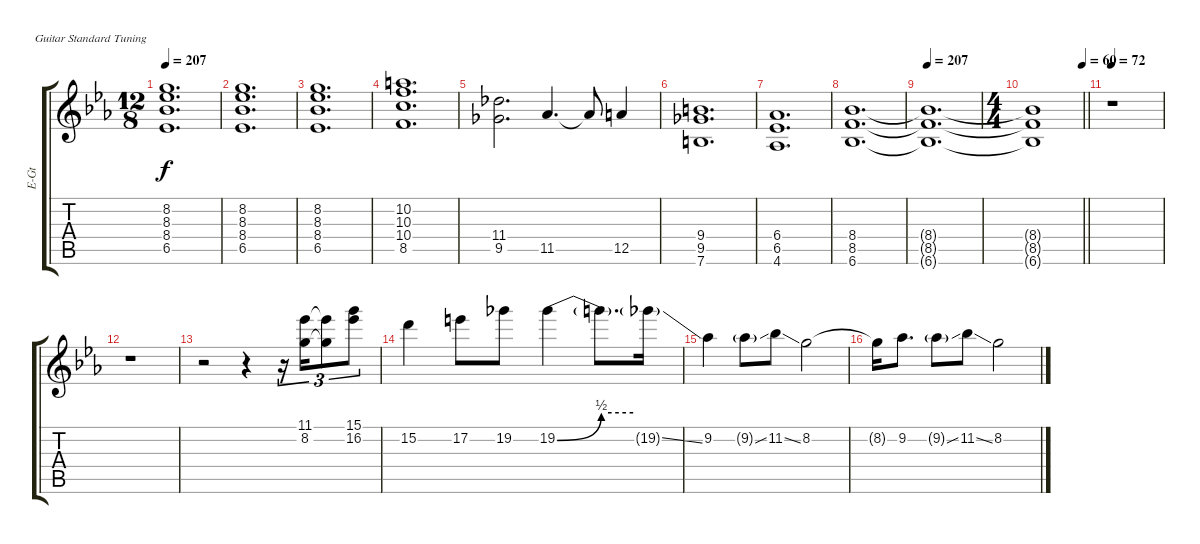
\bracketExtendMode groupsimilarinstruments
\otherSystemsTrackNameOrientation horizontal
\track ("Gtr 2" "E-Gt") {instrument distortionguitar}
\staff {score tabs}
\tuning (E4 B3 G3 D3 A2 E2)
\ts (12 8)
\tempo 207
\clef g2
\ks eb
(8.2{acc forcenatural} 8.3{acc b} 8.4{acc b} 6.5{acc b}).1{d dy f beam Down} |
(8.2{acc forcenatural} 8.3{acc b} 8.4{acc b} 6.5{acc b}).1{d beam Down} |
(8.2{acc forcenatural} 8.3{acc b} 8.4{acc b} 6.5{acc b}).1{d beam Down} |
(10.2{acc forcenatural} 10.3{acc forcenatural} 10.4{acc forcenatural} 8.5{acc forcenatural}).1{d beam Down} |
(11.4{acc b} 9.5{acc b}).2{d beam Down} 11.5{acc b}.4{d beam Up} 11.5{t acc b}.8{beam Up} 12.5{acc forcenatural}.4{beam Up} |
(9.4{acc forcenatural} 9.5{acc b} 7.6{acc forcenatural}).1{d beam Up} |
(6.4{acc b} 6.5{acc b} 4.6{acc b}).1{d beam Up} |
(8.4{acc b} 8.5{acc forcenatural} 6.6{acc b}).1{d beam Up} |
\tempo 207
(8.4{t acc b} 8.5{t acc forcenatural} 6.6{t acc b}).1{d beam Up} |
\ts (4 4)
\tempo (60 1)
\barLineRight lightlight
(8.4{t acc b} 8.5{t acc forcenatural} 6.6{t acc b}).1{beam Up} |
\tempo 72
r.1{beam Down} |
r.1{beam Down} |
r.2{beam Down} r.4{beam Down} r.16{tu (3 2) beam Down} (8.2{acc forcenatural} 11.1{acc b}).16{tu (3 2) beam Down} (8.2{t acc forcenatural} 11.1{t acc b}).8{tu (3 2) beam Down} (16.2{acc b} 15.1{acc forcenatural}).8{tu (3 2) beam Down} |
15.2{acc forcenatural}.4{beam Down} 17.2{acc forcenatural}.8{beam Down} 19.2{acc b}.8{beam Down} 19.2{be (bend 0 0 60 2) acc b}.4{beam Down} 19.2{be (hold 0 2 60 2) t}.8{d beam Down} 19.2{ss g acc b}.16{beam Down} |
9.2{acc b}.4{beam Down} 9.2{ss g acc b}.8{beam Down} 11.2{ss acc b}.8{beam Down} 8.2{acc forcenatural}.2{beam Down} |
8.2{t acc forcenatural}.16{beam Down} 9.2{acc b}.8{d beam Down} 9.2{ss g acc b}.8{beam Down} 11.2{ss acc b}.8{beam Down} 8.2{acc forcenatural}.2{beam Down}
